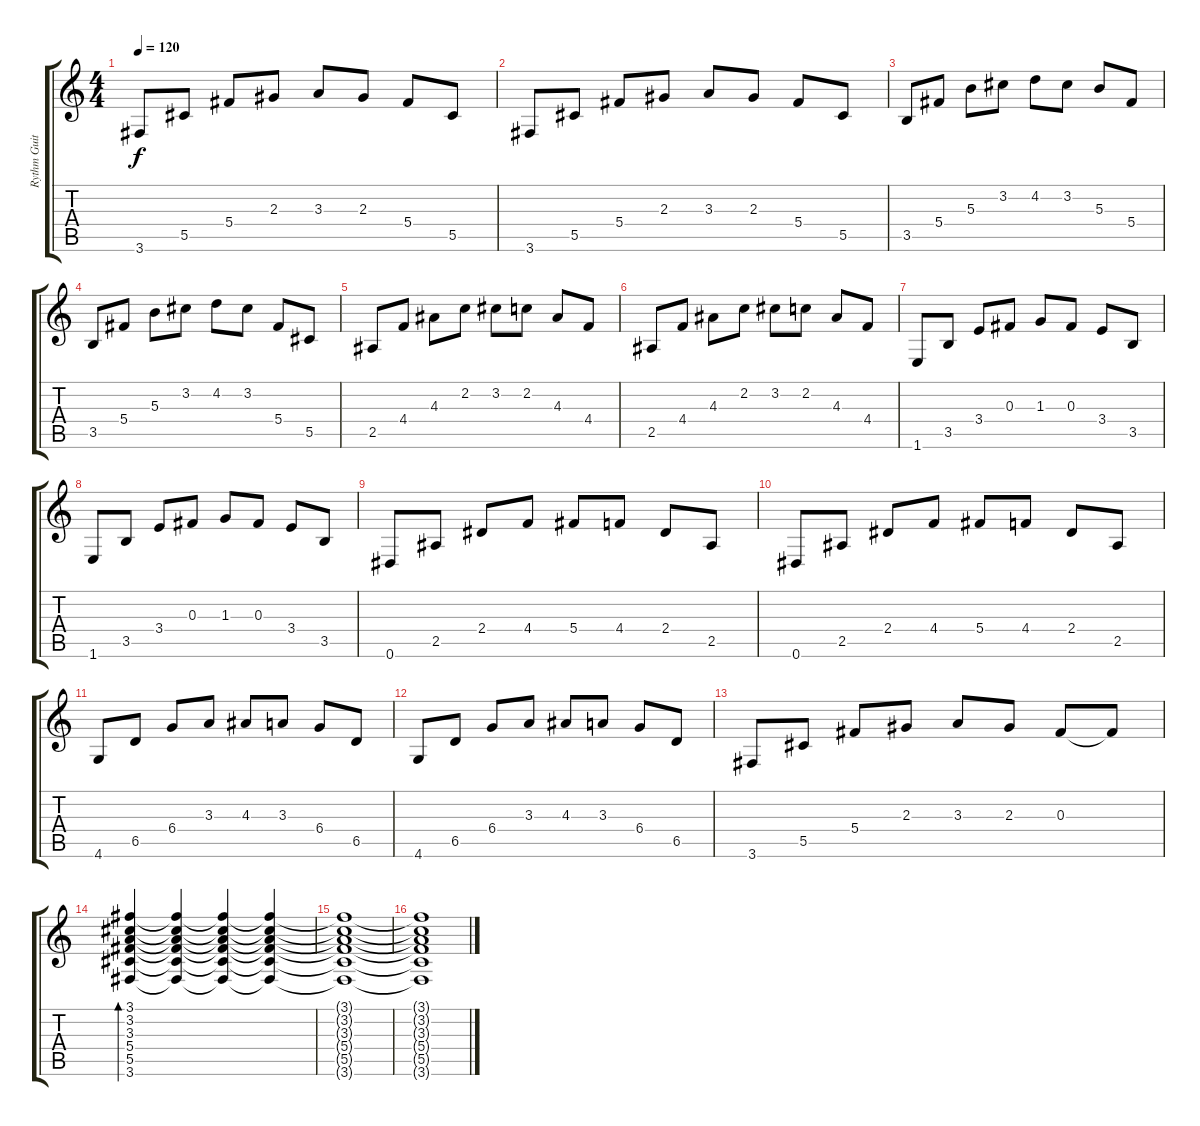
\track ("Rythm Guitar" "Rythm Guit") {instrument distortionguitar}
\staff {score tabs}
\tuning (Eb4 Bb3 Gb3 Db3 Ab2 Eb2) {hide}
\ts (4 4)
\tempo 120
\clef g2
\ks c
3.6.8{dy f} 5.5.8 5.4.8 2.3.8 3.3.8 2.3.8 5.4.8 5.5.8 |
3.6.8 5.5.8 5.4.8 2.3.8 3.3.8 2.3.8 5.4.8 5.5.8 |
3.5.8 5.4.8 5.3.8 3.2.8 4.2.8 3.2.8 5.3.8 5.4.8 |
3.5.8 5.4.8 5.3.8 3.2.8 4.2.8 3.2.8 5.4.8 5.5.8 |
2.5.8 4.4.8 4.3.8 2.2.8 3.2.8 2.2.8 4.3.8 4.4.8 |
2.5.8 4.4.8 4.3.8 2.2.8 3.2.8 2.2.8 4.3.8 4.4.8 |
1.6.8 3.5.8 3.4.8 0.3.8 1.3.8 0.3.8 3.4.8 3.5.8 |
1.6.8 3.5.8 3.4.8 0.3.8 1.3.8 0.3.8 3.4.8 3.5.8 |
0.6.8 2.5.8 2.4.8 4.4.8 5.4.8 4.4.8 2.4.8 2.5.8 |
0.6.8 2.5.8 2.4.8 4.4.8 5.4.8 4.4.8 2.4.8 2.5.8 |
4.6.8 6.5.8 6.4.8 3.3.8 4.3.8 3.3.8 6.4.8 6.5.8 |
4.6.8 6.5.8 6.4.8 3.3.8 4.3.8 3.3.8 6.4.8 6.5.8 |
3.6.8 5.5.8 5.4.8 2.3.8 3.3.8 2.3.8 0.3.8 0.3{t}.8 |
(3.1 3.2 3.3 5.4 5.5 3.6).4{bd 480 volume 0} (3.1{t} 3.2{t} 3.3{t} 5.4{t} 5.5{t} 3.6{t}).4 (3.1{t} 3.2{t} 3.3{t} 5.4{t} 5.5{t} 3.6{t}).4 (3.1{t} 3.2{t} 3.3{t} 5.4{t} 5.5{t} 3.6{t}).4 |
(3.1{t} 3.2{t} 3.3{t} 5.4{t} 5.5{t} 3.6{t}).1 |
(3.1{t} 3.2{t} 3.3{t} 5.4{t} 5.5{t} 3.6{t}).1
